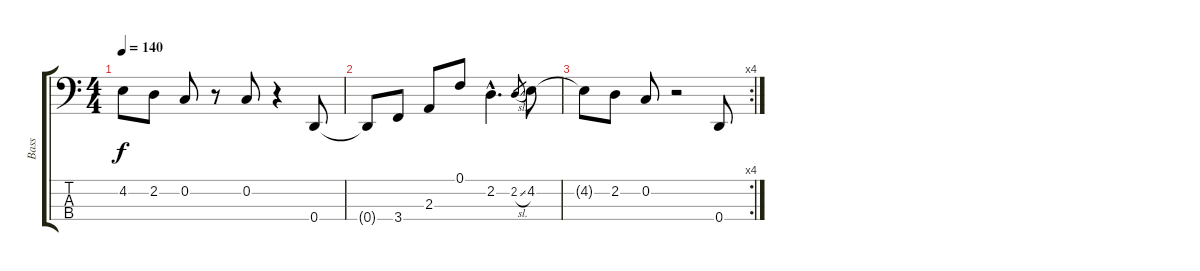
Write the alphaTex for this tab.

\track ("Bass" "Bass") {instrument electricbassfinger}
\staff {score tabs}
\tuning (F2 C2 G1 D1) {hide}
\ts (4 4)
\tempo 140
\clef f4
\ks c
4.2{t}.8{dy f} 2.2.8 0.2.8 r.8 0.2.8 r.4 0.4.8 |
0.4{t}.8 3.4.8 2.3.8 0.1.8 2.2{hac}.4{d} 2.2{sl}.8{gr} 4.2.8 |
\rc 4
4.2{t}.8 2.2.8 0.2.8 r.2 0.4.8
